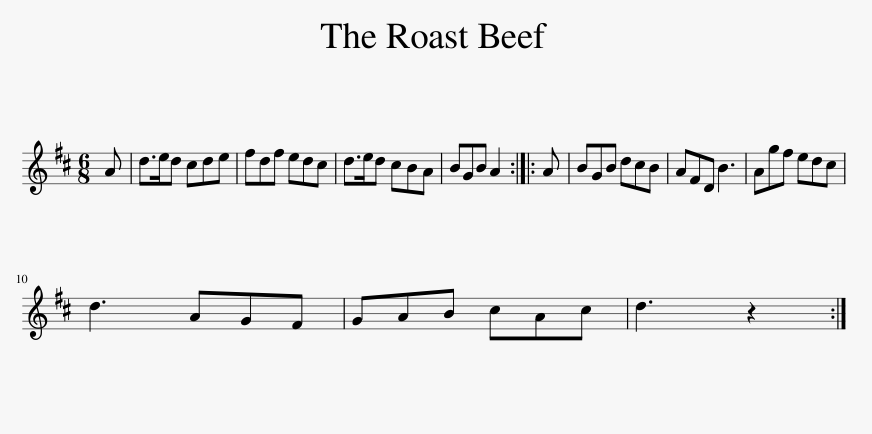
X:1
L:1/8
M:6/8
I:linebreak $
K:none
V:1 treble transpose="8 "
V:1
[K:D] A | d>ed cde | fdf edc | d>ed cBA | BGB A2 :: %5
 A | BGB dcB | AFD B3 | Agf edc |$ d3 AGF | %10
 GAB cAc | d3 z2 :| %12
